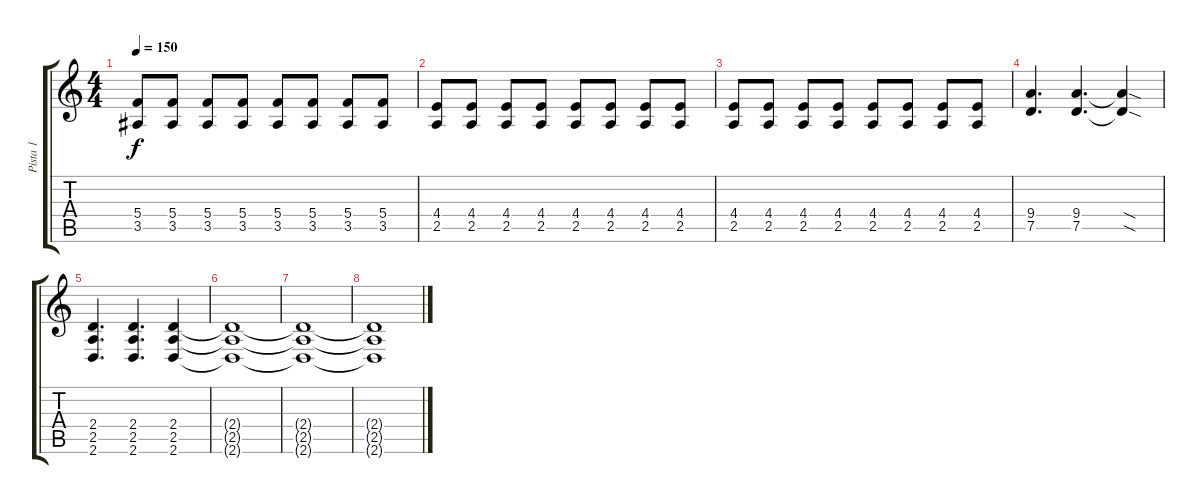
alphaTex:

\track ("Pista 1" "Pista 1") {instrument distortionguitar}
\staff {score tabs}
\tuning (D4 A3 F3 C3 G2 C2) {hide}
\ts (4 4)
\tempo 150
\clef g2
\ks c
(5.4 3.5).8{dy f} (5.4 3.5).8 (5.4 3.5).8 (5.4 3.5).8 (5.4 3.5).8 (5.4 3.5).8 (5.4 3.5).8 (5.4 3.5).8 |
(4.4 2.5).8 (4.4 2.5).8 (4.4 2.5).8 (4.4 2.5).8 (4.4 2.5).8 (4.4 2.5).8 (4.4 2.5).8 (4.4 2.5).8 |
(4.4 2.5).8 (4.4 2.5).8 (4.4 2.5).8 (4.4 2.5).8 (4.4 2.5).8 (4.4 2.5).8 (4.4 2.5).8 (4.4 2.5).8 |
(9.4 7.5).4{d} (9.4 7.5).4{d} (9.4{sod t} 7.5{sod t}).4 |
(2.4 2.5 2.6).4{d} (2.4 2.5 2.6).4{d} (2.4 2.5 2.6).4 |
(2.4{t} 2.5{t} 2.6{t}).1 |
(2.4{t} 2.5{t} 2.6{t}).1 |
(2.4{t} 2.5{t} 2.6{t}).1
